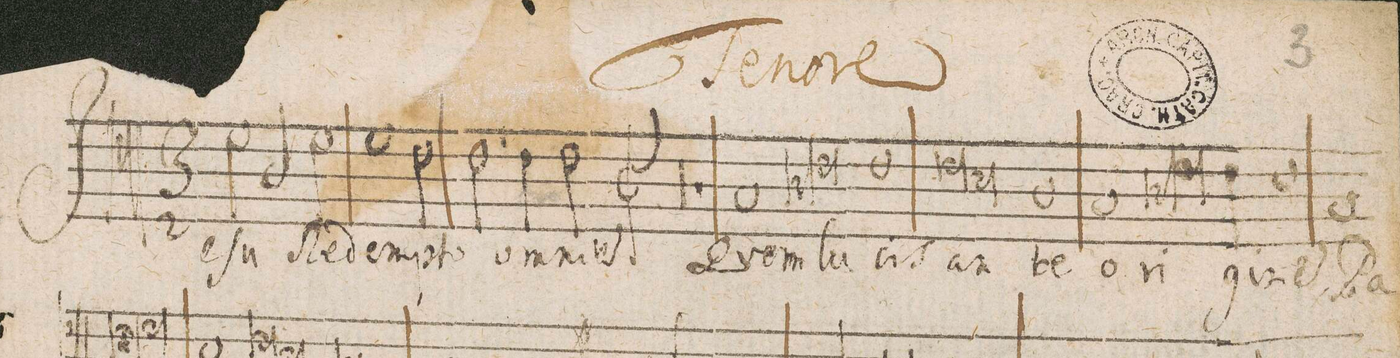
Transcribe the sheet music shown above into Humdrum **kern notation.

**kern	**text
*I"Tenore	*
*clefC4	*
*k[]	*
*M3/2	*
2d\	Je-
2A/	-ſu
2d\	Re-
=2-	=2-
1d	-dem-
2c\	-ptor
=3-	=3-
2.c\	om-
4c\	-ni-
2c\	-u(m)
=4-	=4-
*M2/1	*
*met(C|)	*
*mmet(C|)	*
00r	.
=5-	=5-
=6-	=6-
1r	.
1G	Qvem
=7-	=7-
*lig	*
1A	lu-
1c	.
*Xlig	*
=8-	=8-
1c	-cis
*lig	*
1c	an-
=9-	=9-
1B	.
*Xlig	*
1A	-te
=10-	=10-
1G	o-
*lig	*
1A	-ri-
=11-	=11-
*col	*
2.c\	.
*Xlig	*
4c\	-gi-
*Xcol	*
1c	-ne(m),
=12-	=12-
1G	Pa-
*lig	*
*-	*-
